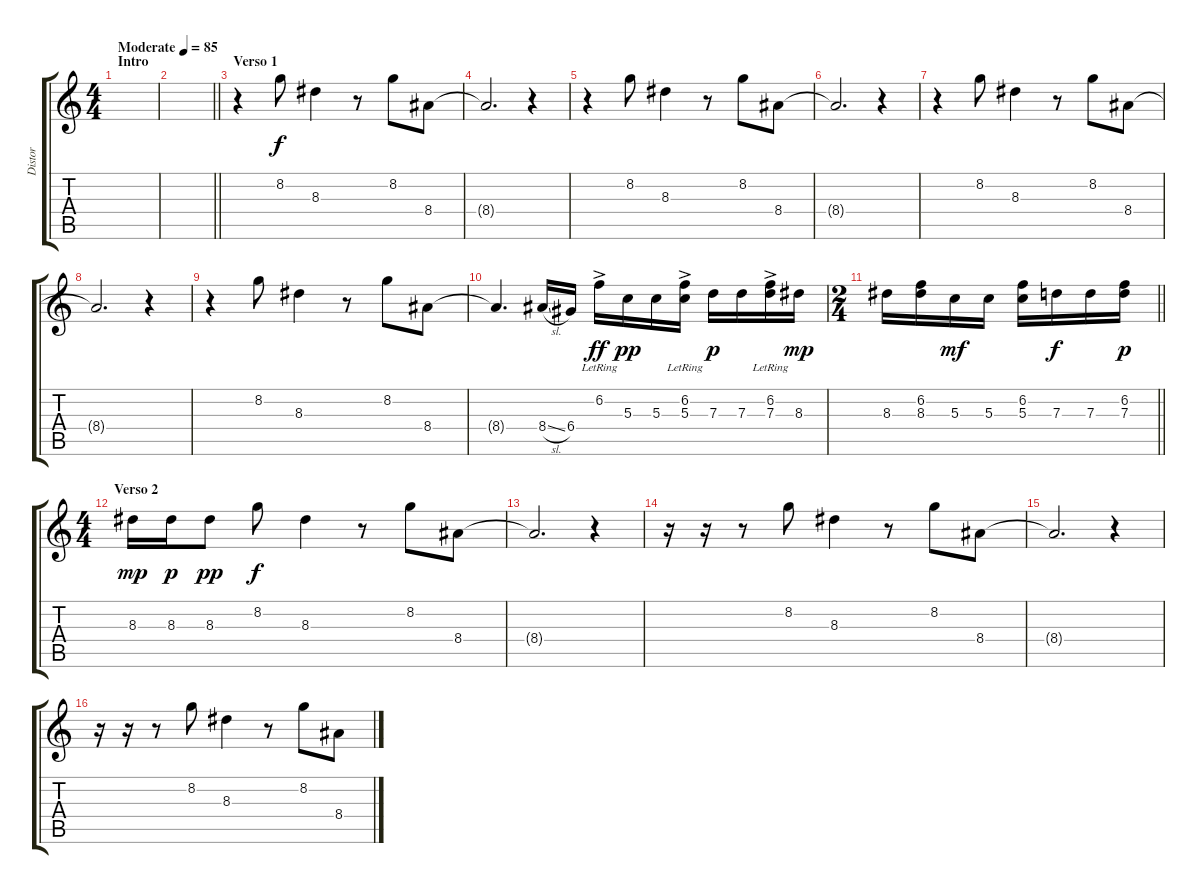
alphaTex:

\track ("Distor" "Distor") {instrument electricguitarclean}
\staff {score tabs}
\tuning (E4 B3 G3 D3 A2 E2) {hide}
\ts (4 4)
\section ("" "Intro")
\tempo (85 "Moderate")
\clef g2
\ks c
|
\barLineRight lightlight
|
\section ("" "Verso 1")
r.4 8.2.8 8.3.4 r.8 8.2.8 8.4.8 |
8.4{t}.2{d} r.4 |
r.4 8.2.8 8.3.4 r.8 8.2.8 8.4.8 |
8.4{t}.2{d} r.4 |
r.4 8.2.8 8.3.4 r.8 8.2.8 8.4.8 |
8.4{t}.2{d} r.4 |
r.4 8.2.8 8.3.4 r.8 8.2.8 8.4.8 |
8.4{t}.4{d} 8.4{sl}.16 6.4.16 6.2{ac lr}.16{dy ff} 5.3.16{dy pp} 5.3.16 (6.2{ac lr} 5.3).16 7.3.16{dy p} 7.3.16 (6.2{ac lr} 7.3).16 8.3.16{dy mp} |
\ts (2 4)
\barLineRight lightlight
8.3.16 (6.2 8.3).16 5.3.16{dy mf} 5.3.16 (6.2 5.3).16 7.3.16{dy f} 7.3.16 (6.2 7.3).16{dy p} |
\ts (4 4)
\section ("" "Verso 2")
8.3.16{dy mp} 8.3.16{dy p} 8.3.8{dy pp} 8.2.8{dy f} 8.3.4 r.8 8.2.8 8.4.8 |
8.4{t}.2{d} r.4 |
r.16 r.16 r.8 8.2.8 8.3.4 r.8 8.2.8 8.4.8 |
8.4{t}.2{d} r.4 |
r.16 r.16 r.8 8.2.8 8.3.4 r.8 8.2.8 8.4.8
